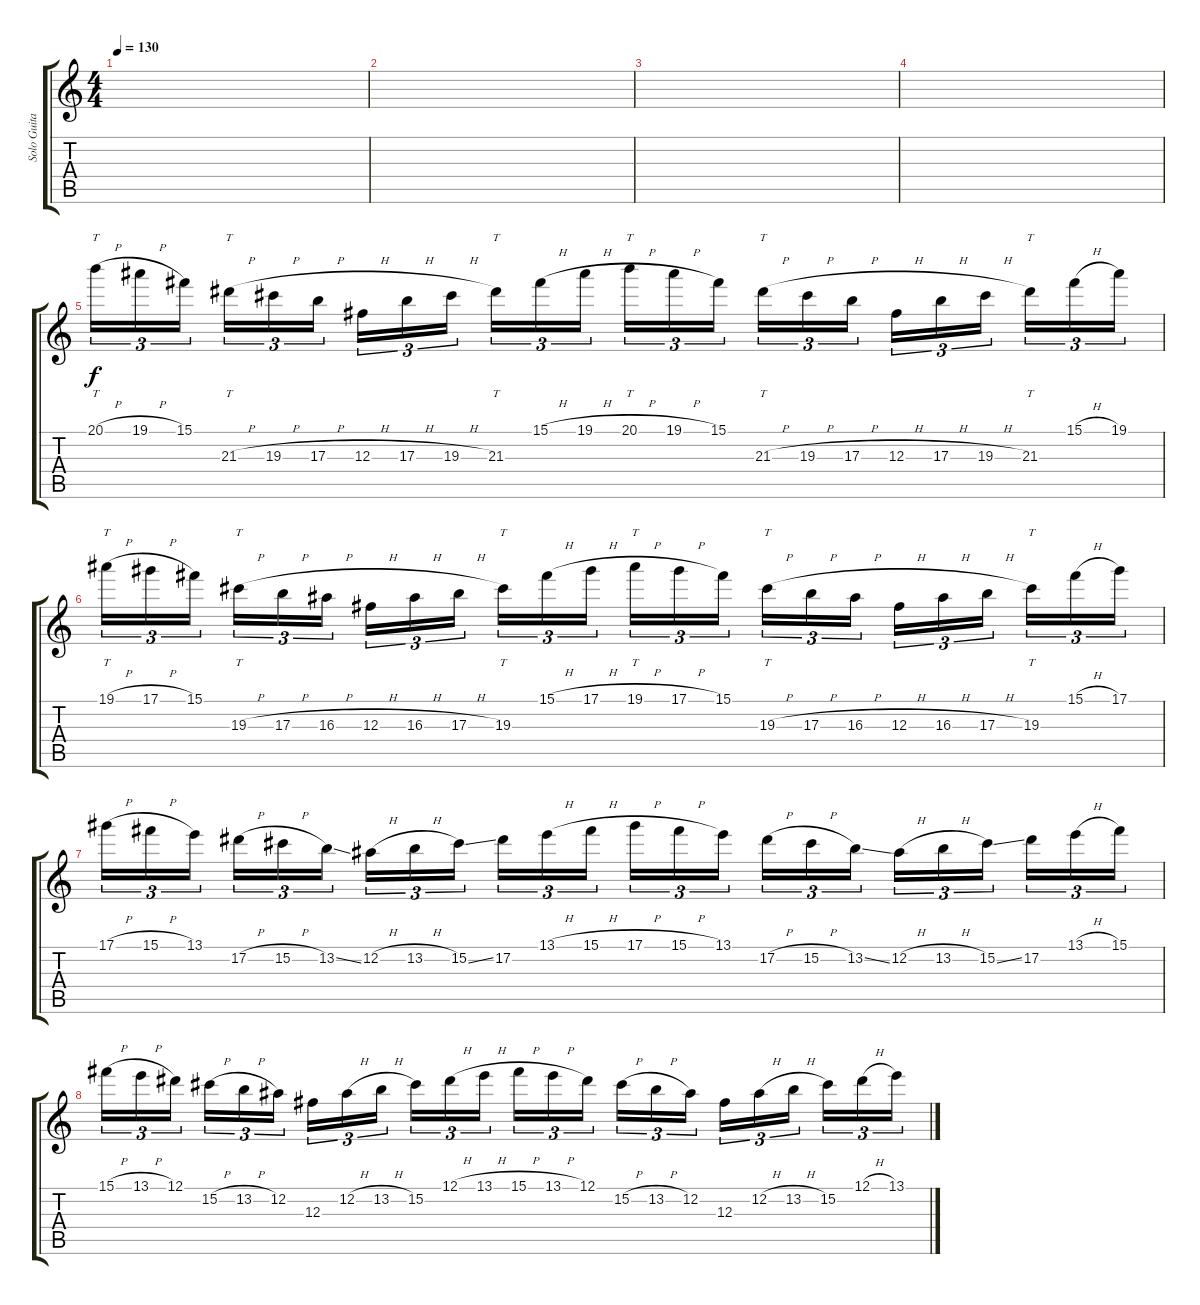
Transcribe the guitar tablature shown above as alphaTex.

\track ("Solo Guitar" "Solo Guita") {instrument distortionguitar}
\staff {score tabs}
\tuning (Eb4 Bb3 Gb3 Db3 Ab2 Eb2) {hide}
\ts (4 4)
\tempo 130
\clef g2
\ks c
|
|
|
|
20.1{h}.16{tt tu (3 2)} 19.1{h}.16{tu (3 2)} 15.1.16{tu (3 2)} 21.3{h}.16{tt tu (3 2)} 19.3{h}.16{tu (3 2)} 17.3{h}.16{tu (3 2)} 12.3{h}.16{tu (3 2)} 17.3{h}.16{tu (3 2)} 19.3{h}.16{tu (3 2)} 21.3.16{tt tu (3 2)} 15.1{h}.16{tu (3 2)} 19.1{h}.16{tu (3 2)} 20.1{h}.16{tt tu (3 2)} 19.1{h}.16{tu (3 2)} 15.1.16{tu (3 2)} 21.3{h}.16{tt tu (3 2)} 19.3{h}.16{tu (3 2)} 17.3{h}.16{tu (3 2)} 12.3{h}.16{tu (3 2)} 17.3{h}.16{tu (3 2)} 19.3{h}.16{tu (3 2)} 21.3.16{tt tu (3 2)} 15.1{h}.16{tu (3 2)} 19.1.16{tu (3 2)} |
19.1{h}.16{tt tu (3 2)} 17.1{h}.16{tu (3 2)} 15.1.16{tu (3 2)} 19.3{h}.16{tt tu (3 2)} 17.3{h}.16{tu (3 2)} 16.3{h}.16{tu (3 2)} 12.3{h}.16{tu (3 2)} 16.3{h}.16{tu (3 2)} 17.3{h}.16{tu (3 2)} 19.3.16{tt tu (3 2)} 15.1{h}.16{tu (3 2)} 17.1{h}.16{tu (3 2)} 19.1{h}.16{tt tu (3 2)} 17.1{h}.16{tu (3 2)} 15.1.16{tu (3 2)} 19.3{h}.16{tt tu (3 2)} 17.3{h}.16{tu (3 2)} 16.3{h}.16{tu (3 2)} 12.3{h}.16{tu (3 2)} 16.3{h}.16{tu (3 2)} 17.3{h}.16{tu (3 2)} 19.3.16{tt tu (3 2)} 15.1{h}.16{tu (3 2)} 17.1.16{tu (3 2)} |
17.1{h}.16{tu (3 2)} 15.1{h}.16{tu (3 2)} 13.1.16{tu (3 2)} 17.2{h}.16{tu (3 2)} 15.2{h}.16{tu (3 2)} 13.2{ss}.16{tu (3 2)} 12.2{h}.16{tu (3 2)} 13.2{h}.16{tu (3 2)} 15.2{ss}.16{tu (3 2)} 17.2.16{tu (3 2)} 13.1{h}.16{tu (3 2)} 15.1{h}.16{tu (3 2)} 17.1{h}.16{tu (3 2)} 15.1{h}.16{tu (3 2)} 13.1.16{tu (3 2)} 17.2{h}.16{tu (3 2)} 15.2{h}.16{tu (3 2)} 13.2{ss}.16{tu (3 2)} 12.2{h}.16{tu (3 2)} 13.2{h}.16{tu (3 2)} 15.2{ss}.16{tu (3 2)} 17.2.16{tu (3 2)} 13.1{h}.16{tu (3 2)} 15.1.16{tu (3 2)} |
15.1{h}.16{tu (3 2)} 13.1{h}.16{tu (3 2)} 12.1.16{tu (3 2)} 15.2{h}.16{tu (3 2)} 13.2{h}.16{tu (3 2)} 12.2.16{tu (3 2)} 12.3.16{tu (3 2)} 12.2{h}.16{tu (3 2)} 13.2{h}.16{tu (3 2)} 15.2.16{tu (3 2)} 12.1{h}.16{tu (3 2)} 13.1{h}.16{tu (3 2)} 15.1{h}.16{tu (3 2)} 13.1{h}.16{tu (3 2)} 12.1.16{tu (3 2)} 15.2{h}.16{tu (3 2)} 13.2{h}.16{tu (3 2)} 12.2.16{tu (3 2)} 12.3.16{tu (3 2)} 12.2{h}.16{tu (3 2)} 13.2{h}.16{tu (3 2)} 15.2.16{tu (3 2)} 12.1{h}.16{tu (3 2)} 13.1.16{tu (3 2)}
